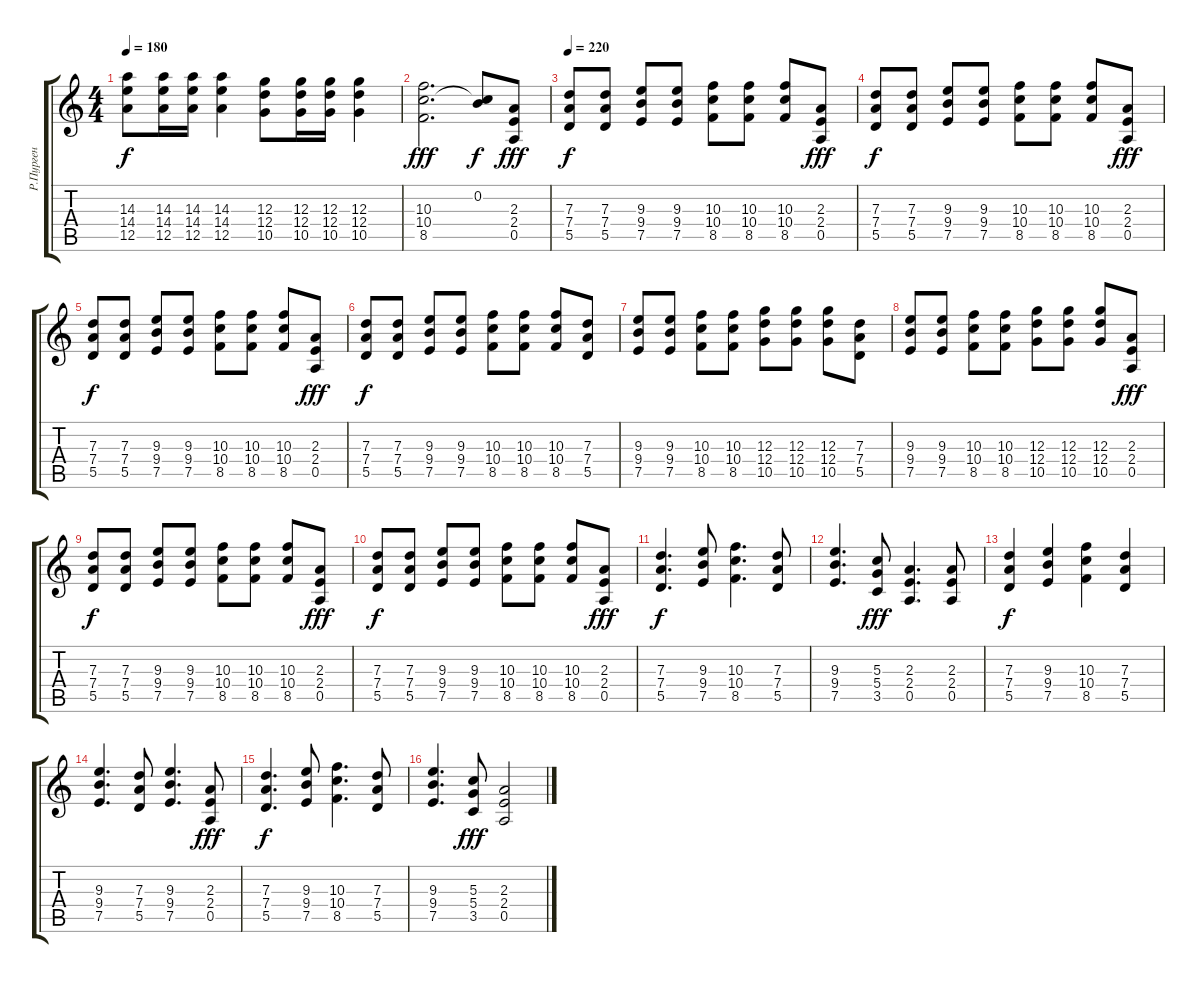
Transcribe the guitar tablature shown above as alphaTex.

\track ("Р.Пурген" "Р.Пурген") {instrument distortionguitar}
\staff {score tabs}
\tuning (E4 B3 G3 D3 A2 E2) {hide}
\ts (4 4)
\tempo 180
\clef g2
\ks c
(14.3 14.4 12.5).8{dy f} (14.3 14.4 12.5).16 (14.3 14.4 12.5).16 (14.3 14.4 12.5).4 (12.3 12.4 10.5).8 (12.3 12.4 10.5).16 (12.3 12.4 10.5).16 (12.3 12.4 10.5).4 |
(10.3 10.4 8.5).2{d dy fff} (0.2 10.4{t}).8{dy f} (2.3 2.4 0.5).8{dy fff} |
\tempo 220
(7.3 7.4 5.5).8{dy f} (7.3 7.4 5.5).8 (9.3 9.4 7.5).8 (9.3 9.4 7.5).8 (10.3 10.4 8.5).8 (10.3 10.4 8.5).8 (10.3 10.4 8.5).8 (2.3 2.4 0.5).8{dy fff} |
(7.3 7.4 5.5).8{dy f} (7.3 7.4 5.5).8 (9.3 9.4 7.5).8 (9.3 9.4 7.5).8 (10.3 10.4 8.5).8 (10.3 10.4 8.5).8 (10.3 10.4 8.5).8 (2.3 2.4 0.5).8{dy fff} |
(7.3 7.4 5.5).8{dy f} (7.3 7.4 5.5).8 (9.3 9.4 7.5).8 (9.3 9.4 7.5).8 (10.3 10.4 8.5).8 (10.3 10.4 8.5).8 (10.3 10.4 8.5).8 (2.3 2.4 0.5).8{dy fff} |
(7.3 7.4 5.5).8{dy f} (7.3 7.4 5.5).8 (9.3 9.4 7.5).8 (9.3 9.4 7.5).8 (10.3 10.4 8.5).8 (10.3 10.4 8.5).8 (10.3 10.4 8.5).8 (7.3 7.4 5.5).8 |
(9.3 9.4 7.5).8 (9.3 9.4 7.5).8 (10.3 10.4 8.5).8 (10.3 10.4 8.5).8 (12.3 12.4 10.5).8 (12.3 12.4 10.5).8 (12.3 12.4 10.5).8 (7.3 7.4 5.5).8 |
(9.3 9.4 7.5).8 (9.3 9.4 7.5).8 (10.3 10.4 8.5).8 (10.3 10.4 8.5).8 (12.3 12.4 10.5).8 (12.3 12.4 10.5).8 (12.3 12.4 10.5).8 (2.3 2.4 0.5).8{dy fff} |
(7.3 7.4 5.5).8{dy f} (7.3 7.4 5.5).8 (9.3 9.4 7.5).8 (9.3 9.4 7.5).8 (10.3 10.4 8.5).8 (10.3 10.4 8.5).8 (10.3 10.4 8.5).8 (2.3 2.4 0.5).8{dy fff} |
(7.3 7.4 5.5).8{dy f} (7.3 7.4 5.5).8 (9.3 9.4 7.5).8 (9.3 9.4 7.5).8 (10.3 10.4 8.5).8 (10.3 10.4 8.5).8 (10.3 10.4 8.5).8 (2.3 2.4 0.5).8{dy fff} |
(7.3 7.4 5.5).4{d dy f} (9.3 9.4 7.5).8 (10.3 10.4 8.5).4{d} (7.3 7.4 5.5).8 |
(9.3 9.4 7.5).4{d} (5.3 5.4 3.5).8{dy fff} (2.3 2.4 0.5).4{d} (2.3 2.4 0.5).8 |
(7.3 7.4 5.5).4{dy f} (9.3 9.4 7.5).4 (10.3 10.4 8.5).4 (7.3 7.4 5.5).4 |
(9.3 9.4 7.5).4{d} (7.3 7.4 5.5).8 (9.3 9.4 7.5).4{d} (2.3 2.4 0.5).8{dy fff} |
(7.3 7.4 5.5).4{d dy f} (9.3 9.4 7.5).8 (10.3 10.4 8.5).4{d} (7.3 7.4 5.5).8 |
(9.3 9.4 7.5).4{d} (5.3 5.4 3.5).8{dy fff} (2.3 2.4 0.5).2
